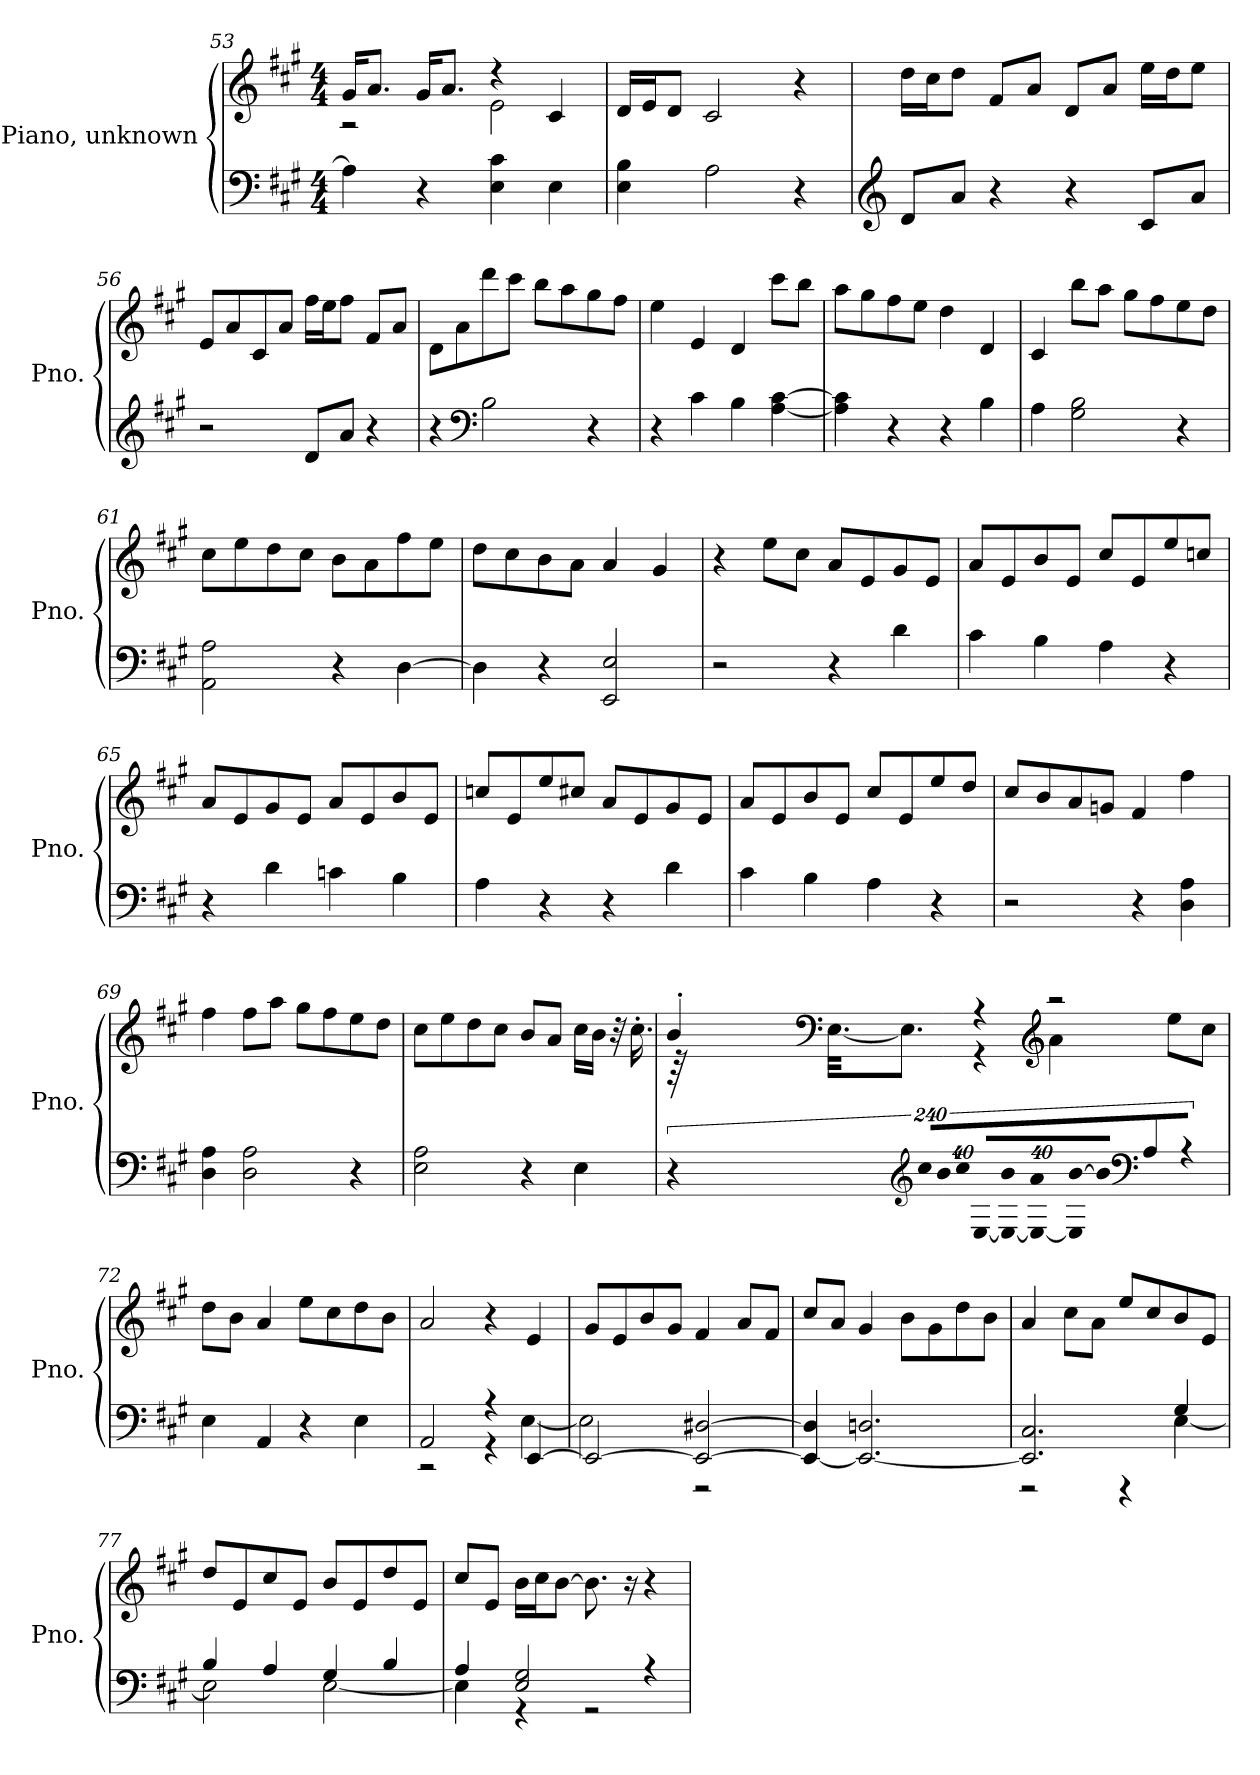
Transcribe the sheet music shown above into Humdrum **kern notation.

**kern	**kern
*part1	*part1
*staff2	*staff1
*I"Piano, unknown	*
*I'Pno.	*
!!LO:PB:g=z
*clefF4	*clefG2
*k[f#c#g#]	*k[f#c#g#]
*M4/4	*M4/4
=53	=53
*	*^
4A\]	16g#/KL	2r
.	8.a/J	.
4r	16g#/KL	.
.	8.a/J	.
4E\ 4c#\	4r	2e\
4E\	4c#/	.
*	*v	*v
=54	=54
4E\ 4B\	16d/LL
.	16e/J
.	8d/J
2A\	2c#/
4r	4r
=55	=55
*clefG2	*
8d/L	16dd\LL
.	16cc#\J
8a/J	8dd\J
4r	8f#/L
.	8a/J
4r	8d/L
.	8a/J
8c#/L	16ee\LL
.	16dd\J
8a/J	8ee\J
=56	=56
2r	8e/L
.	8a/
.	8c#/
.	8a/J
8d/L	16ff#\LL
.	16ee\J
8a/J	8ff#\J
4r	8f#/L
.	8a/J
!!LO:LB:g=z
=57	=57
4r	8d\L
.	8a\
*clefF4	*
2B\	8ddd\
.	8ccc#\J
.	8bb\L
.	8aa\
4r	8gg#\
.	8ff#\J
=58	=58
4r	4ee\
4c#\	4e/
4B\	4d/
[4A\ [4c#\	8ccc#\L
.	8bb\J
=59	=59
4A\] 4c#\]	8aa\L
.	8gg#\
4r	8ff#\
.	8ee\J
4r	4dd\
4B\	4d/
=60	=60
4A\	4c#/
2G#\ 2B\	8bb\L
.	8aa\J
.	8gg#\L
.	8ff#\
4r	8ee\
.	8dd\J
=61	=61
2AA\ 2A\	8cc#\L
.	8ee\
.	8dd\
.	8cc#\J
4r	8b\L
.	8a\
[4D\	8ff#\
.	8ee\J
!!LO:LB:g=z
=62	=62
4D\]	8dd\L
.	8cc#\
4r	8b\
.	8a\J
2EE/ 2E/	4a/
.	4g#/
=63	=63
2r	4r
.	8ee\L
.	8cc#\J
4r	8a/L
.	8e/
4d\	8g#/
.	8e/J
=64	=64
4c#\	8a/L
.	8e/
4B\	8b/
.	8e/J
4A\	8cc#/L
.	8e/
4r	8ee/
.	8ccn/J
=65	=65
4r	8a/L
.	8e/
4d\	8g#/
.	8e/J
4cn\	8a/L
.	8e/
4B\	8b/
.	8e/J
=66	=66
4A\	8ccn/L
.	8e/
4r	8ee/
.	8cc#X/J
4r	8a/L
.	8e/
4d\	8g#/
.	8e/J
!!LO:LB:g=z
=67	=67
4c#\	8a/L
.	8e/
4B\	8b/
.	8e/J
4A\	8cc#/L
.	8e/
4r	8ee/
.	8dd/J
=68	=68
2r	8cc#/L
.	8b/
.	8a/
.	8gn/J
4r	4f#/
4D\ 4A\	4ff#\
=69	=69
4D\ 4A\	4ff#\
2D\ 2A\	8ff#\L
.	8aa\J
.	8gg#\L
.	8ff#\
4r	8ee\
.	8dd\J
=70	=70
2E\ 2A\	8cc#\L
.	8ee\
.	8dd\
.	8cc#\J
4r	8b/L
.	8a/J
4E\	16cc#\LL
.	16b\JJ
.	32r
.	16.cc#'\
!!LO:LB:g=z
=71	=71
!LO:N:vis=16	!
*	*^
1920%137r	4b'/	64r
*	*clefF4	*
.	.	[32.E\KKL
.	.	8.E\J]
*clefG2	*	*
!LO:N:vis=16	!	!
1920%137cc#\LL	.	.
!LO:N:vis=16	!	!
1920%137b\	.	.
!LO:N:vis=32	!	!
640%23cc#\JJk	.	.
!LO:N:vis=32	!	!
[640%23E/KLL	4r	4r
!LO:N:vis=16	!	!
1920%137E/_ 1920%137b/	.	.
!LO:N:vis=16	!	!
1920%137E/_ 1920%137a/	.	.
!LO:N:vis=32	!	!
640%23E/] [640%23b/L	.	.
!LO:N:vis=32	!	!
640%23b/JJJ]	.	.
*clefF4	*clefG2	*
.	2r	4a\
4A\	.	.
.	.	8ee\L
4r	.	.
.	.	8cc#\J
.	1920ryy	1920ryy
*	*v	*v
=72	=72
4E\	8dd\L
.	8b\J
4AA/	4a/
4r	8ee\L
.	8cc#\
4E\	8dd\
.	8b\J
=73	=73
*^	*
2AA/	2r	2a/
4r	4r	4r
[4EE/	[4E\	4e/
=74	=74	=74
2EE/_	2E\]	8g#/L
.	.	8e/
.	.	8b/
.	.	8g#/J
2EE/_ [2D#X/	2r	4f#/
.	.	8a/L
.	.	8f#/J
*v	*v	*
!!LO:LB:g=z
=75	=75
4EE/_ 4D#/]	8cc#/L
.	8a/J
2.EE/_ 2.Dn/	4g#/
.	8b\L
.	8g#\
.	8dd\
.	8b\J
=76	=76
*^	*
2.EE/] 2.C#/	2r	4a/
.	.	8cc#\L
.	.	8a\J
.	4r	8ee/L
.	.	8cc#/
4G#/	[4E\	8b/
.	.	8e/J
=77	=77	=77
4B/	2E\]	8dd/L
.	.	8e/
4A/	.	8cc#/
.	.	8e/J
4G#/	[2E\	8b/L
.	.	8e/
4B/	.	8dd/
.	.	8e/J
=78	=78	=78
4A/	4E\]	8cc#/L
.	.	8e/J
2E/ 2G#/	4r	16b\LL
.	.	16cc#\J
.	.	[8b\J
.	2r	8.b\]
.	.	16r
4r	.	4r
*v	*v	*
=	=
*-	*-
